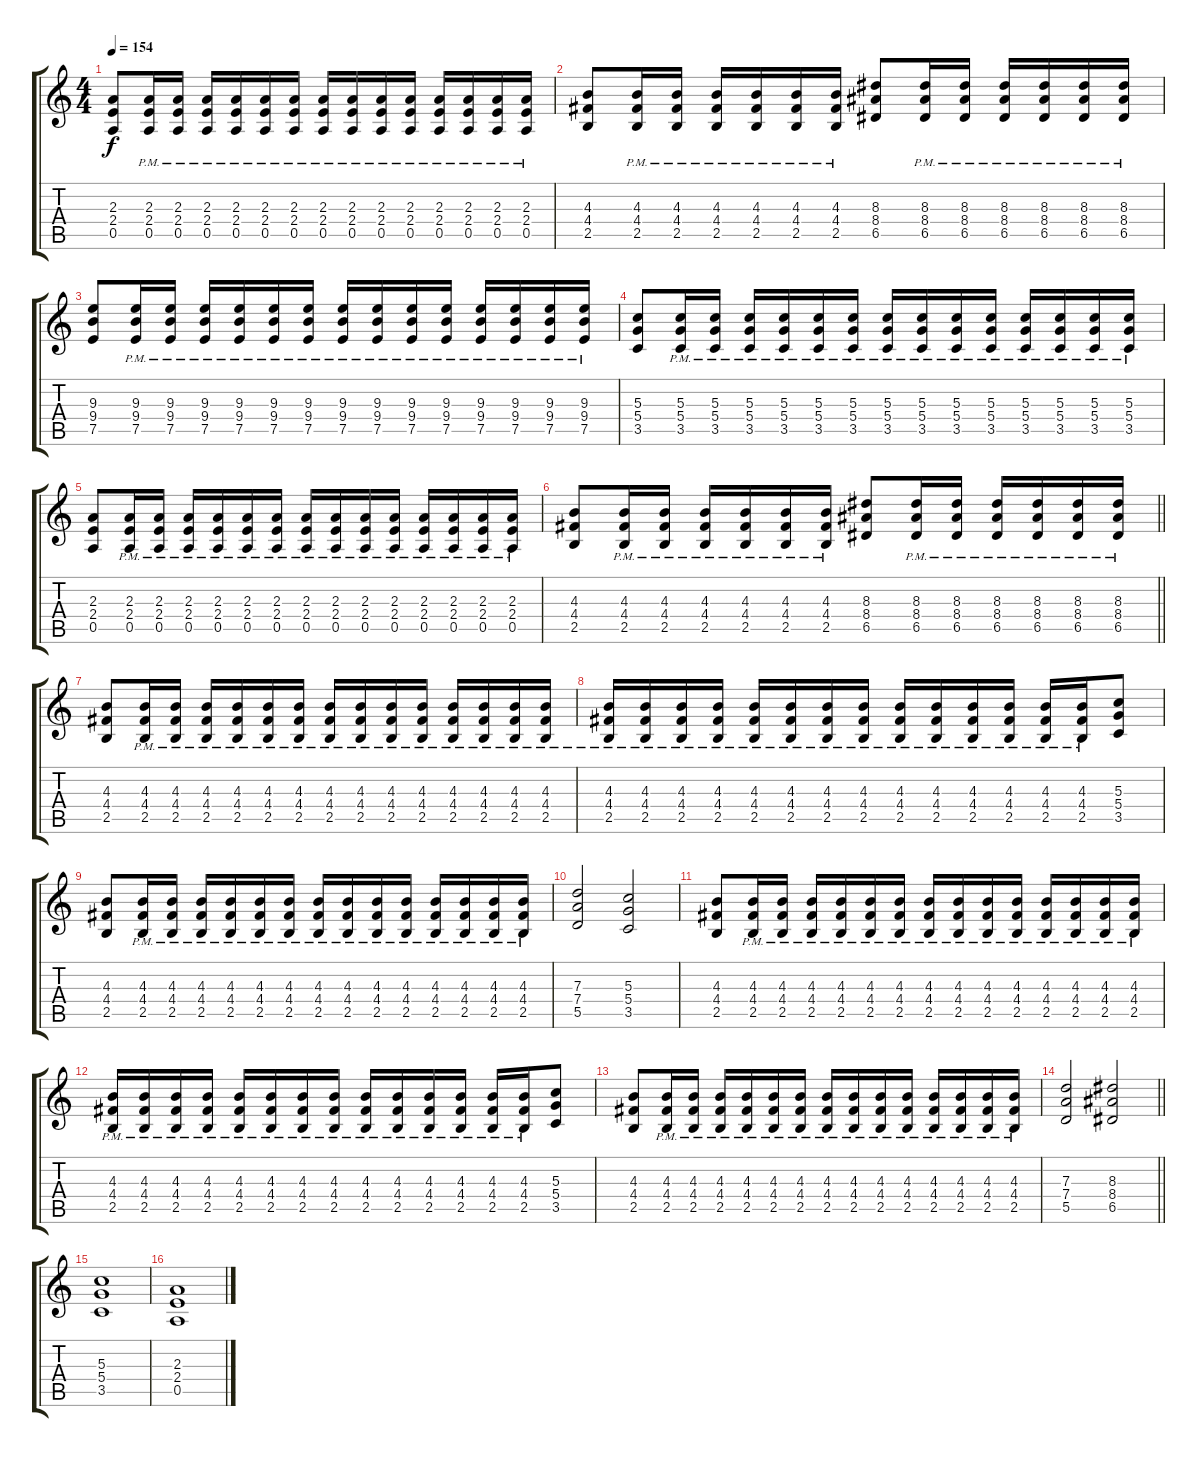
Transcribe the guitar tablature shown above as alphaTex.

\track "" {instrument distortionguitar}
\staff {score tabs}
\tuning (E4 B3 G3 D3 A2 E2) {hide}
\ts (4 4)
\tempo 154
\clef g2
\ks c
(2.3 2.4 0.5).8{dy f} (2.3{pm} 2.4{pm} 0.5{pm}).16 (2.3{pm} 2.4{pm} 0.5{pm}).16 (2.3{pm} 2.4{pm} 0.5{pm}).16 (2.3{pm} 2.4{pm} 0.5{pm}).16 (2.3{pm} 2.4{pm} 0.5{pm}).16 (2.3{pm} 2.4{pm} 0.5{pm}).16 (2.3{pm} 2.4{pm} 0.5{pm}).16 (2.3{pm} 2.4{pm} 0.5{pm}).16 (2.3{pm} 2.4{pm} 0.5{pm}).16 (2.3{pm} 2.4{pm} 0.5{pm}).16 (2.3{pm} 2.4{pm} 0.5{pm}).16 (2.3{pm} 2.4{pm} 0.5{pm}).16 (2.3{pm} 2.4{pm} 0.5{pm}).16 (2.3{pm} 2.4{pm} 0.5{pm}).16 |
(4.3 4.4 2.5).8 (4.3{pm} 4.4{pm} 2.5{pm}).16 (4.3{pm} 4.4{pm} 2.5{pm}).16 (4.3{pm} 4.4{pm} 2.5{pm}).16 (4.3{pm} 4.4{pm} 2.5{pm}).16 (4.3{pm} 4.4{pm} 2.5{pm}).16 (4.3{pm} 4.4{pm} 2.5{pm}).16 (8.3 8.4 6.5).8 (8.3{pm} 8.4{pm} 6.5{pm}).16 (8.3{pm} 8.4{pm} 6.5{pm}).16 (8.3{pm} 8.4{pm} 6.5{pm}).16 (8.3{pm} 8.4{pm} 6.5{pm}).16 (8.3{pm} 8.4{pm} 6.5{pm}).16 (8.3{pm} 8.4{pm} 6.5{pm}).16 |
(9.3 9.4 7.5).8 (9.3{pm} 9.4{pm} 7.5{pm}).16 (9.3{pm} 9.4{pm} 7.5{pm}).16 (9.3{pm} 9.4{pm} 7.5{pm}).16 (9.3{pm} 9.4{pm} 7.5{pm}).16 (9.3{pm} 9.4{pm} 7.5{pm}).16 (9.3{pm} 9.4{pm} 7.5{pm}).16 (9.3{pm} 9.4{pm} 7.5{pm}).16 (9.3{pm} 9.4{pm} 7.5{pm}).16 (9.3{pm} 9.4{pm} 7.5{pm}).16 (9.3{pm} 9.4{pm} 7.5{pm}).16 (9.3{pm} 9.4{pm} 7.5{pm}).16 (9.3{pm} 9.4{pm} 7.5{pm}).16 (9.3{pm} 9.4{pm} 7.5{pm}).16 (9.3{pm} 9.4{pm} 7.5{pm}).16 |
(5.3 5.4 3.5).8 (5.3{pm} 5.4{pm} 3.5{pm}).16 (5.3{pm} 5.4{pm} 3.5{pm}).16 (5.3{pm} 5.4{pm} 3.5{pm}).16 (5.3{pm} 5.4{pm} 3.5{pm}).16 (5.3{pm} 5.4{pm} 3.5{pm}).16 (5.3{pm} 5.4{pm} 3.5{pm}).16 (5.3{pm} 5.4{pm} 3.5{pm}).16 (5.3{pm} 5.4{pm} 3.5{pm}).16 (5.3{pm} 5.4{pm} 3.5{pm}).16 (5.3{pm} 5.4{pm} 3.5{pm}).16 (5.3{pm} 5.4{pm} 3.5{pm}).16 (5.3{pm} 5.4{pm} 3.5{pm}).16 (5.3{pm} 5.4{pm} 3.5{pm}).16 (5.3{pm} 5.4{pm} 3.5{pm}).16 |
(2.3 2.4 0.5).8 (2.3{pm} 2.4{pm} 0.5{pm}).16 (2.3{pm} 2.4{pm} 0.5{pm}).16 (2.3{pm} 2.4{pm} 0.5{pm}).16 (2.3{pm} 2.4{pm} 0.5{pm}).16 (2.3{pm} 2.4{pm} 0.5{pm}).16 (2.3{pm} 2.4{pm} 0.5{pm}).16 (2.3{pm} 2.4{pm} 0.5{pm}).16 (2.3{pm} 2.4{pm} 0.5{pm}).16 (2.3{pm} 2.4{pm} 0.5{pm}).16 (2.3{pm} 2.4{pm} 0.5{pm}).16 (2.3{pm} 2.4{pm} 0.5{pm}).16 (2.3{pm} 2.4{pm} 0.5{pm}).16 (2.3{pm} 2.4{pm} 0.5{pm}).16 (2.3{pm} 2.4{pm} 0.5{pm}).16 |
\barLineRight lightlight
(4.3 4.4 2.5).8 (4.3{pm} 4.4{pm} 2.5{pm}).16 (4.3{pm} 4.4{pm} 2.5{pm}).16 (4.3{pm} 4.4{pm} 2.5{pm}).16 (4.3{pm} 4.4{pm} 2.5{pm}).16 (4.3{pm} 4.4{pm} 2.5{pm}).16 (4.3{pm} 4.4{pm} 2.5{pm}).16 (8.3 8.4 6.5).8 (8.3{pm} 8.4{pm} 6.5{pm}).16 (8.3{pm} 8.4{pm} 6.5{pm}).16 (8.3{pm} 8.4{pm} 6.5{pm}).16 (8.3{pm} 8.4{pm} 6.5{pm}).16 (8.3{pm} 8.4{pm} 6.5{pm}).16 (8.3{pm} 8.4{pm} 6.5{pm}).16 |
(4.3 4.4 2.5).8 (4.3{pm} 4.4{pm} 2.5{pm}).16 (4.3{pm} 4.4{pm} 2.5{pm}).16 (4.3{pm} 4.4{pm} 2.5{pm}).16 (4.3{pm} 4.4{pm} 2.5{pm}).16 (4.3{pm} 4.4{pm} 2.5{pm}).16 (4.3{pm} 4.4{pm} 2.5{pm}).16 (4.3{pm} 4.4{pm} 2.5{pm}).16 (4.3{pm} 4.4{pm} 2.5{pm}).16 (4.3{pm} 4.4{pm} 2.5{pm}).16 (4.3{pm} 4.4{pm} 2.5{pm}).16 (4.3{pm} 4.4{pm} 2.5{pm}).16 (4.3{pm} 4.4{pm} 2.5{pm}).16 (4.3{pm} 4.4{pm} 2.5{pm}).16 (4.3{pm} 4.4{pm} 2.5{pm}).16 |
(4.3{pm} 4.4{pm} 2.5).16 (4.3{pm} 4.4{pm} 2.5{pm}).16 (4.3{pm} 4.4{pm} 2.5{pm}).16 (4.3{pm} 4.4{pm} 2.5{pm}).16 (4.3{pm} 4.4{pm} 2.5{pm}).16 (4.3{pm} 4.4{pm} 2.5{pm}).16 (4.3{pm} 4.4{pm} 2.5{pm}).16 (4.3{pm} 4.4{pm} 2.5{pm}).16 (4.3{pm} 4.4{pm} 2.5{pm}).16 (4.3{pm} 4.4{pm} 2.5{pm}).16 (4.3{pm} 4.4{pm} 2.5{pm}).16 (4.3{pm} 4.4{pm} 2.5{pm}).16 (4.3{pm} 4.4{pm} 2.5{pm}).16 (4.3{pm} 4.4{pm} 2.5{pm}).16 (5.3 5.4 3.5).8 |
(4.3 4.4 2.5).8 (4.3{pm} 4.4{pm} 2.5{pm}).16 (4.3{pm} 4.4{pm} 2.5{pm}).16 (4.3{pm} 4.4{pm} 2.5{pm}).16 (4.3{pm} 4.4{pm} 2.5{pm}).16 (4.3{pm} 4.4{pm} 2.5{pm}).16 (4.3{pm} 4.4{pm} 2.5{pm}).16 (4.3{pm} 4.4{pm} 2.5{pm}).16 (4.3{pm} 4.4{pm} 2.5{pm}).16 (4.3{pm} 4.4{pm} 2.5{pm}).16 (4.3{pm} 4.4{pm} 2.5{pm}).16 (4.3{pm} 4.4{pm} 2.5{pm}).16 (4.3{pm} 4.4{pm} 2.5{pm}).16 (4.3{pm} 4.4{pm} 2.5{pm}).16 (4.3{pm} 4.4{pm} 2.5{pm}).16 |
(7.3 7.4 5.5).2 (5.3 5.4 3.5).2 |
(4.3 4.4 2.5).8 (4.3{pm} 4.4{pm} 2.5{pm}).16 (4.3{pm} 4.4{pm} 2.5{pm}).16 (4.3{pm} 4.4{pm} 2.5{pm}).16 (4.3{pm} 4.4{pm} 2.5{pm}).16 (4.3{pm} 4.4{pm} 2.5{pm}).16 (4.3{pm} 4.4{pm} 2.5{pm}).16 (4.3{pm} 4.4{pm} 2.5{pm}).16 (4.3{pm} 4.4{pm} 2.5{pm}).16 (4.3{pm} 4.4{pm} 2.5{pm}).16 (4.3{pm} 4.4{pm} 2.5{pm}).16 (4.3{pm} 4.4{pm} 2.5{pm}).16 (4.3{pm} 4.4{pm} 2.5{pm}).16 (4.3{pm} 4.4{pm} 2.5{pm}).16 (4.3{pm} 4.4{pm} 2.5{pm}).16 |
(4.3{pm} 4.4{pm} 2.5).16 (4.3{pm} 4.4{pm} 2.5{pm}).16 (4.3{pm} 4.4{pm} 2.5{pm}).16 (4.3{pm} 4.4{pm} 2.5{pm}).16 (4.3{pm} 4.4{pm} 2.5{pm}).16 (4.3{pm} 4.4{pm} 2.5{pm}).16 (4.3{pm} 4.4{pm} 2.5{pm}).16 (4.3{pm} 4.4{pm} 2.5{pm}).16 (4.3{pm} 4.4{pm} 2.5{pm}).16 (4.3{pm} 4.4{pm} 2.5{pm}).16 (4.3{pm} 4.4{pm} 2.5{pm}).16 (4.3{pm} 4.4{pm} 2.5{pm}).16 (4.3{pm} 4.4{pm} 2.5{pm}).16 (4.3{pm} 4.4{pm} 2.5{pm}).16 (5.3 5.4 3.5).8 |
(4.3 4.4 2.5).8 (4.3{pm} 4.4{pm} 2.5{pm}).16 (4.3{pm} 4.4{pm} 2.5{pm}).16 (4.3{pm} 4.4{pm} 2.5{pm}).16 (4.3{pm} 4.4{pm} 2.5{pm}).16 (4.3{pm} 4.4{pm} 2.5{pm}).16 (4.3{pm} 4.4{pm} 2.5{pm}).16 (4.3{pm} 4.4{pm} 2.5{pm}).16 (4.3{pm} 4.4{pm} 2.5{pm}).16 (4.3{pm} 4.4{pm} 2.5{pm}).16 (4.3{pm} 4.4{pm} 2.5{pm}).16 (4.3{pm} 4.4{pm} 2.5{pm}).16 (4.3{pm} 4.4{pm} 2.5{pm}).16 (4.3{pm} 4.4{pm} 2.5{pm}).16 (4.3{pm} 4.4{pm} 2.5{pm}).16 |
\barLineRight lightlight
(7.3 7.4 5.5).2 (8.3 8.4 6.5).2 |
(5.3 5.4 3.5).1 |
(2.3 2.4 0.5).1
